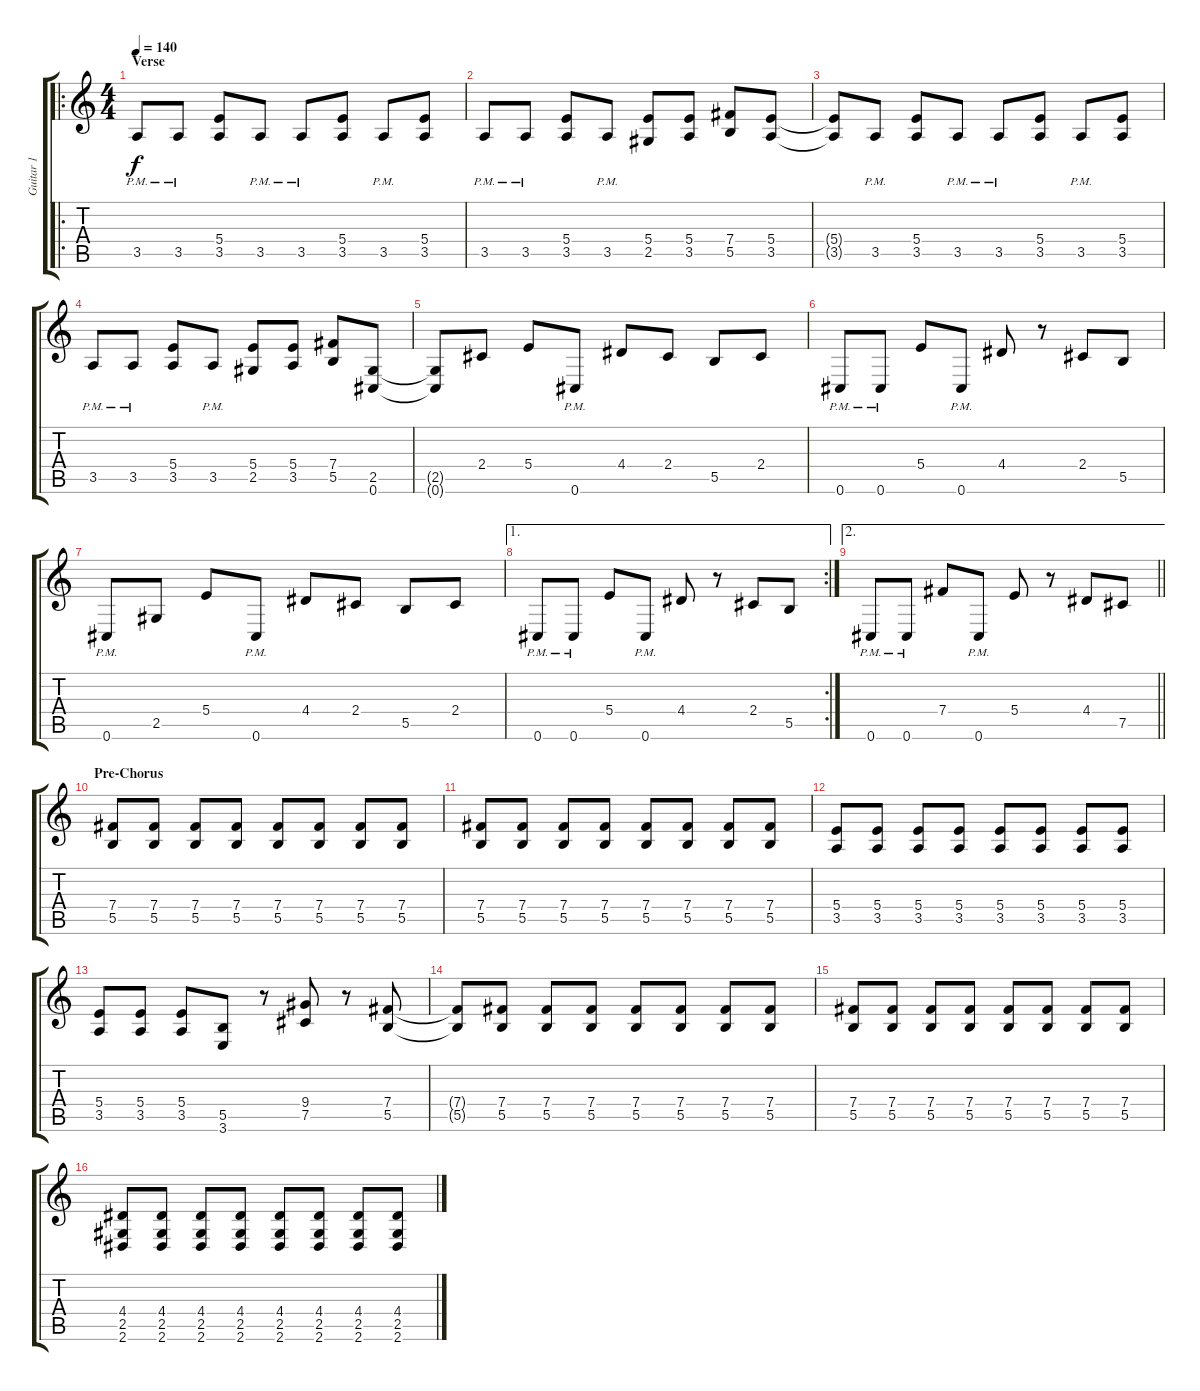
\track ("Guitar 1" "Guitar 1") {instrument overdrivenguitar}
\staff {score tabs}
\tuning (Db4 Ab3 E3 B2 Gb2 Db2) {hide}
\ro
\ts (4 4)
\section ("" "Verse")
\tempo 140
\clef g2
\ks c
3.5{pm}.8{dy f} 3.5{pm}.8 (5.4 3.5).8 3.5{pm}.8 3.5{pm}.8 (5.4 3.5).8 3.5{pm}.8 (5.4 3.5).8 |
3.5{pm}.8 3.5{pm}.8 (5.4 3.5).8 3.5{pm}.8 (5.4 2.5).8 (5.4 3.5).8 (7.4 5.5).8 (5.4 3.5).8 |
(5.4{t} 3.5{t}).8 3.5{pm}.8 (5.4 3.5).8 3.5{pm}.8 3.5{pm}.8 (5.4 3.5).8 3.5{pm}.8 (5.4 3.5).8 |
3.5{pm}.8 3.5{pm}.8 (5.4 3.5).8 3.5{pm}.8 (5.4 2.5).8 (5.4 3.5).8 (7.4 5.5).8 (2.5 0.6).8 |
(2.5{t} 0.6{t}).8 2.4.8 5.4.8 0.6{pm}.8 4.4.8 2.4.8 5.5.8 2.4.8 |
0.6{pm}.8 0.6{pm}.8 5.4.8 0.6{pm}.8 4.4.8 r.8 2.4.8 5.5.8 |
0.6{pm}.8 2.5.8 5.4.8 0.6{pm}.8 4.4.8 2.4.8 5.5.8 2.4.8 |
\ae 1
\rc 2
0.6{pm}.8 0.6{pm}.8 5.4.8 0.6{pm}.8 4.4.8 r.8 2.4.8 5.5.8 |
\ae 2
\barLineRight lightlight
0.6{pm}.8 0.6{pm}.8 7.4.8 0.6{pm}.8 5.4.8 r.8 4.4.8 7.5.8 |
\section ("" "Pre-Chorus")
(7.4 5.5).8 (7.4 5.5).8 (7.4 5.5).8 (7.4 5.5).8 (7.4 5.5).8 (7.4 5.5).8 (7.4 5.5).8 (7.4 5.5).8 |
(7.4 5.5).8 (7.4 5.5).8 (7.4 5.5).8 (7.4 5.5).8 (7.4 5.5).8 (7.4 5.5).8 (7.4 5.5).8 (7.4 5.5).8 |
(5.4 3.5).8 (5.4 3.5).8 (5.4 3.5).8 (5.4 3.5).8 (5.4 3.5).8 (5.4 3.5).8 (5.4 3.5).8 (5.4 3.5).8 |
(5.4 3.5).8 (5.4 3.5).8 (5.4 3.5).8 (5.5 3.6).8 r.8 (9.4 7.5).8 r.8 (7.4 5.5).8 |
(7.4{t} 5.5{t}).8 (7.4 5.5).8 (7.4 5.5).8 (7.4 5.5).8 (7.4 5.5).8 (7.4 5.5).8 (7.4 5.5).8 (7.4 5.5).8 |
(7.4 5.5).8 (7.4 5.5).8 (7.4 5.5).8 (7.4 5.5).8 (7.4 5.5).8 (7.4 5.5).8 (7.4 5.5).8 (7.4 5.5).8 |
(4.4 2.5 2.6).8 (4.4 2.5 2.6).8 (4.4 2.5 2.6).8 (4.4 2.5 2.6).8 (4.4 2.5 2.6).8 (4.4 2.5 2.6).8 (4.4 2.5 2.6).8 (4.4 2.5 2.6).8
